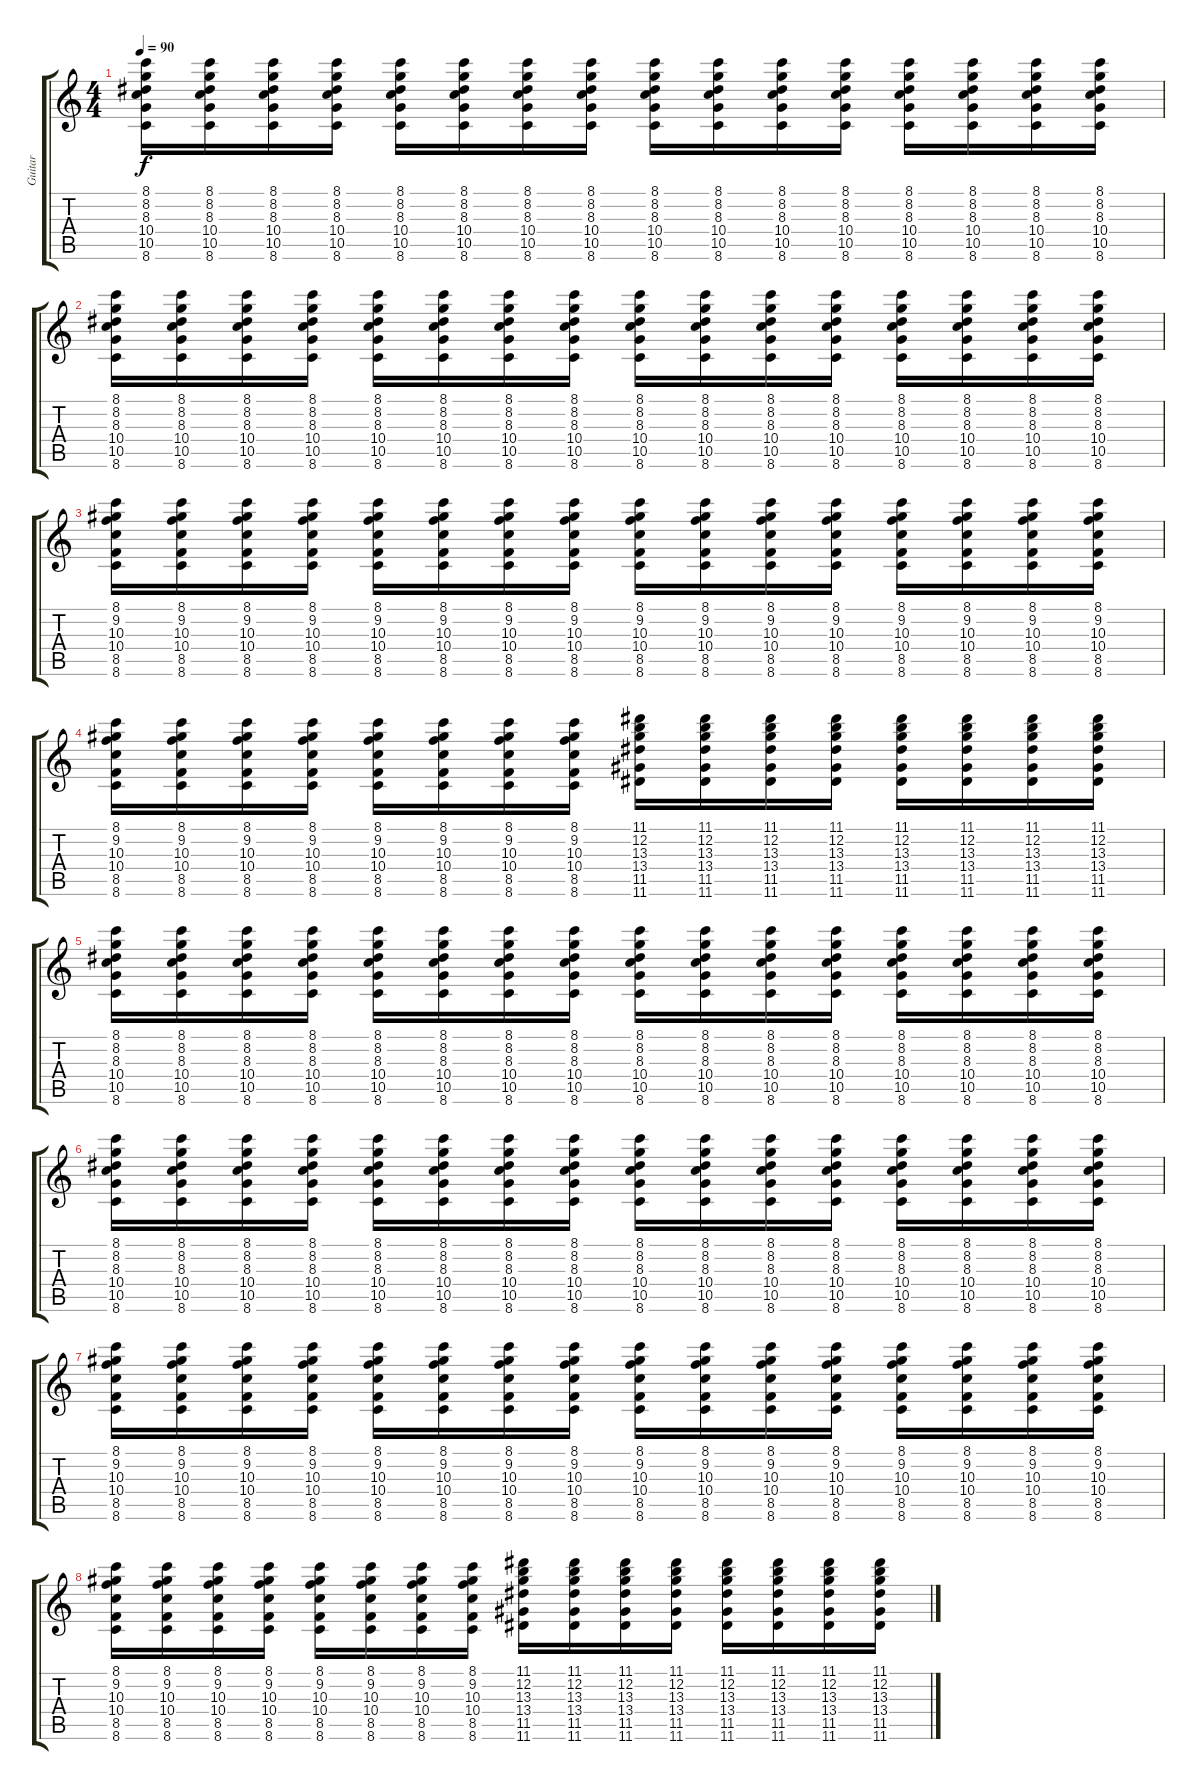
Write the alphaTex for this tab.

\track ("Guitar" "Guitar") {instrument electricguitarjazz}
\staff {score tabs}
\tuning (E4 B3 G3 D3 A2 E2) {hide}
\ts (4 4)
\tempo 90
\clef g2
\ks c
(8.1 8.2 8.3 10.4 10.5 8.6).16{dy f} (8.1 8.2 8.3 10.4 10.5 8.6).16 (8.1 8.2 8.3 10.4 10.5 8.6).16 (8.1 8.2 8.3 10.4 10.5 8.6).16 (8.1 8.2 8.3 10.4 10.5 8.6).16 (8.1 8.2 8.3 10.4 10.5 8.6).16 (8.1 8.2 8.3 10.4 10.5 8.6).16 (8.1 8.2 8.3 10.4 10.5 8.6).16 (8.1 8.2 8.3 10.4 10.5 8.6).16 (8.1 8.2 8.3 10.4 10.5 8.6).16 (8.1 8.2 8.3 10.4 10.5 8.6).16 (8.1 8.2 8.3 10.4 10.5 8.6).16 (8.1 8.2 8.3 10.4 10.5 8.6).16 (8.1 8.2 8.3 10.4 10.5 8.6).16 (8.1 8.2 8.3 10.4 10.5 8.6).16 (8.1 8.2 8.3 10.4 10.5 8.6).16 |
(8.1 8.2 8.3 10.4 10.5 8.6).16 (8.1 8.2 8.3 10.4 10.5 8.6).16 (8.1 8.2 8.3 10.4 10.5 8.6).16 (8.1 8.2 8.3 10.4 10.5 8.6).16 (8.1 8.2 8.3 10.4 10.5 8.6).16 (8.1 8.2 8.3 10.4 10.5 8.6).16 (8.1 8.2 8.3 10.4 10.5 8.6).16 (8.1 8.2 8.3 10.4 10.5 8.6).16 (8.1 8.2 8.3 10.4 10.5 8.6).16 (8.1 8.2 8.3 10.4 10.5 8.6).16 (8.1 8.2 8.3 10.4 10.5 8.6).16 (8.1 8.2 8.3 10.4 10.5 8.6).16 (8.1 8.2 8.3 10.4 10.5 8.6).16 (8.1 8.2 8.3 10.4 10.5 8.6).16 (8.1 8.2 8.3 10.4 10.5 8.6).16 (8.1 8.2 8.3 10.4 10.5 8.6).16 |
(8.1 9.2 10.3 10.4 8.5 8.6).16 (8.1 9.2 10.3 10.4 8.5 8.6).16 (8.1 9.2 10.3 10.4 8.5 8.6).16 (8.1 9.2 10.3 10.4 8.5 8.6).16 (8.1 9.2 10.3 10.4 8.5 8.6).16 (8.1 9.2 10.3 10.4 8.5 8.6).16 (8.1 9.2 10.3 10.4 8.5 8.6).16 (8.1 9.2 10.3 10.4 8.5 8.6).16 (8.1 9.2 10.3 10.4 8.5 8.6).16 (8.1 9.2 10.3 10.4 8.5 8.6).16 (8.1 9.2 10.3 10.4 8.5 8.6).16 (8.1 9.2 10.3 10.4 8.5 8.6).16 (8.1 9.2 10.3 10.4 8.5 8.6).16 (8.1 9.2 10.3 10.4 8.5 8.6).16 (8.1 9.2 10.3 10.4 8.5 8.6).16 (8.1 9.2 10.3 10.4 8.5 8.6).16 |
(8.1 9.2 10.3 10.4 8.5 8.6).16 (8.1 9.2 10.3 10.4 8.5 8.6).16 (8.1 9.2 10.3 10.4 8.5 8.6).16 (8.1 9.2 10.3 10.4 8.5 8.6).16 (8.1 9.2 10.3 10.4 8.5 8.6).16 (8.1 9.2 10.3 10.4 8.5 8.6).16 (8.1 9.2 10.3 10.4 8.5 8.6).16 (8.1 9.2 10.3 10.4 8.5 8.6).16 (11.1 12.2 13.3 13.4 11.5 11.6).16 (11.1 12.2 13.3 13.4 11.5 11.6).16 (11.1 12.2 13.3 13.4 11.5 11.6).16 (11.1 12.2 13.3 13.4 11.5 11.6).16 (11.1 12.2 13.3 13.4 11.5 11.6).16 (11.1 12.2 13.3 13.4 11.5 11.6).16 (11.1 12.2 13.3 13.4 11.5 11.6).16 (11.1 12.2 13.3 13.4 11.5 11.6).16 |
(8.1 8.2 8.3 10.4 10.5 8.6).16 (8.1 8.2 8.3 10.4 10.5 8.6).16 (8.1 8.2 8.3 10.4 10.5 8.6).16 (8.1 8.2 8.3 10.4 10.5 8.6).16 (8.1 8.2 8.3 10.4 10.5 8.6).16 (8.1 8.2 8.3 10.4 10.5 8.6).16 (8.1 8.2 8.3 10.4 10.5 8.6).16 (8.1 8.2 8.3 10.4 10.5 8.6).16 (8.1 8.2 8.3 10.4 10.5 8.6).16 (8.1 8.2 8.3 10.4 10.5 8.6).16 (8.1 8.2 8.3 10.4 10.5 8.6).16 (8.1 8.2 8.3 10.4 10.5 8.6).16 (8.1 8.2 8.3 10.4 10.5 8.6).16 (8.1 8.2 8.3 10.4 10.5 8.6).16 (8.1 8.2 8.3 10.4 10.5 8.6).16 (8.1 8.2 8.3 10.4 10.5 8.6).16 |
(8.1 8.2 8.3 10.4 10.5 8.6).16 (8.1 8.2 8.3 10.4 10.5 8.6).16 (8.1 8.2 8.3 10.4 10.5 8.6).16 (8.1 8.2 8.3 10.4 10.5 8.6).16 (8.1 8.2 8.3 10.4 10.5 8.6).16 (8.1 8.2 8.3 10.4 10.5 8.6).16 (8.1 8.2 8.3 10.4 10.5 8.6).16 (8.1 8.2 8.3 10.4 10.5 8.6).16 (8.1 8.2 8.3 10.4 10.5 8.6).16 (8.1 8.2 8.3 10.4 10.5 8.6).16 (8.1 8.2 8.3 10.4 10.5 8.6).16 (8.1 8.2 8.3 10.4 10.5 8.6).16 (8.1 8.2 8.3 10.4 10.5 8.6).16 (8.1 8.2 8.3 10.4 10.5 8.6).16 (8.1 8.2 8.3 10.4 10.5 8.6).16 (8.1 8.2 8.3 10.4 10.5 8.6).16 |
(8.1 9.2 10.3 10.4 8.5 8.6).16 (8.1 9.2 10.3 10.4 8.5 8.6).16 (8.1 9.2 10.3 10.4 8.5 8.6).16 (8.1 9.2 10.3 10.4 8.5 8.6).16 (8.1 9.2 10.3 10.4 8.5 8.6).16 (8.1 9.2 10.3 10.4 8.5 8.6).16 (8.1 9.2 10.3 10.4 8.5 8.6).16 (8.1 9.2 10.3 10.4 8.5 8.6).16 (8.1 9.2 10.3 10.4 8.5 8.6).16 (8.1 9.2 10.3 10.4 8.5 8.6).16 (8.1 9.2 10.3 10.4 8.5 8.6).16 (8.1 9.2 10.3 10.4 8.5 8.6).16 (8.1 9.2 10.3 10.4 8.5 8.6).16 (8.1 9.2 10.3 10.4 8.5 8.6).16 (8.1 9.2 10.3 10.4 8.5 8.6).16 (8.1 9.2 10.3 10.4 8.5 8.6).16 |
(8.1 9.2 10.3 10.4 8.5 8.6).16 (8.1 9.2 10.3 10.4 8.5 8.6).16 (8.1 9.2 10.3 10.4 8.5 8.6).16 (8.1 9.2 10.3 10.4 8.5 8.6).16 (8.1 9.2 10.3 10.4 8.5 8.6).16 (8.1 9.2 10.3 10.4 8.5 8.6).16 (8.1 9.2 10.3 10.4 8.5 8.6).16 (8.1 9.2 10.3 10.4 8.5 8.6).16 (11.1 12.2 13.3 13.4 11.5 11.6).16 (11.1 12.2 13.3 13.4 11.5 11.6).16 (11.1 12.2 13.3 13.4 11.5 11.6).16 (11.1 12.2 13.3 13.4 11.5 11.6).16 (11.1 12.2 13.3 13.4 11.5 11.6).16 (11.1 12.2 13.3 13.4 11.5 11.6).16 (11.1 12.2 13.3 13.4 11.5 11.6).16 (11.1 12.2 13.3 13.4 11.5 11.6).16
